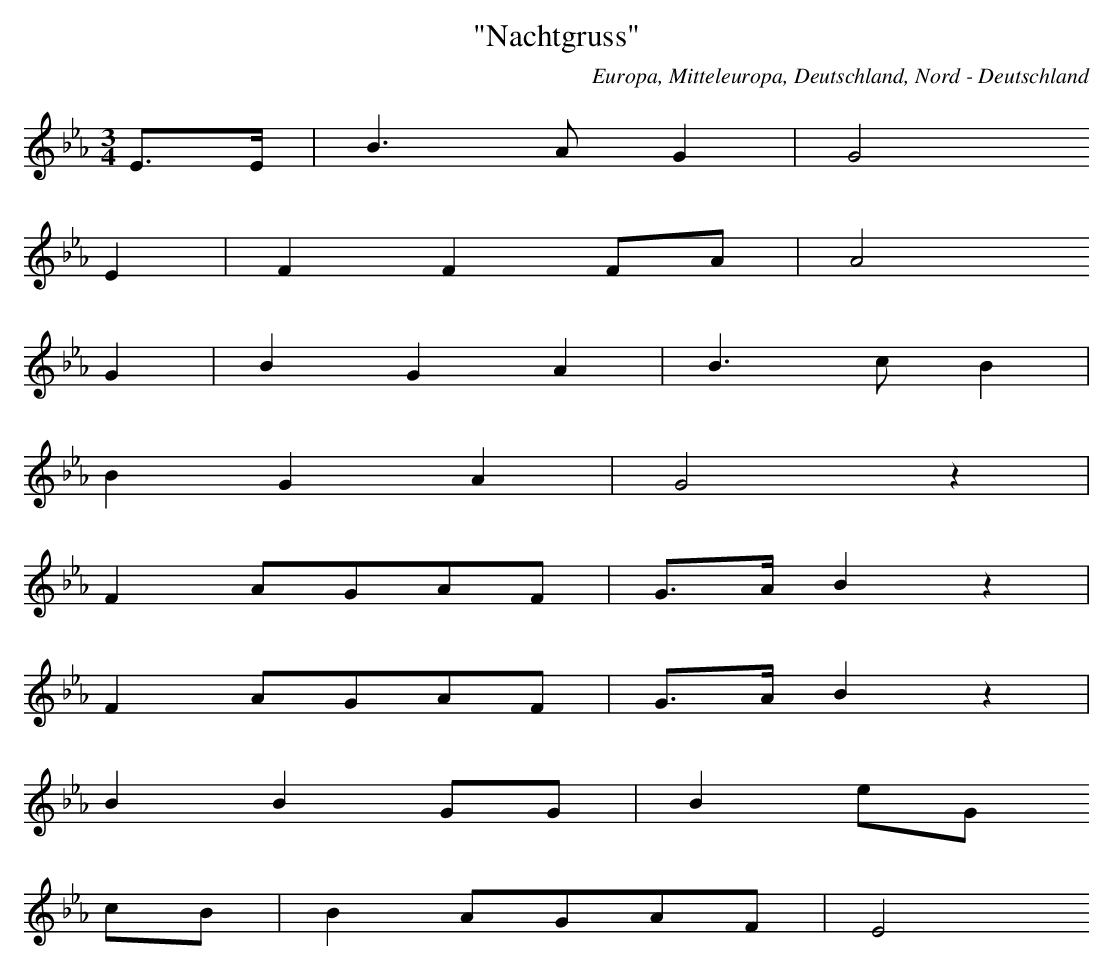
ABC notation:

X:1
T: "Nachtgruss"
O: Europa, Mitteleuropa, Deutschland, Nord - Deutschland
M: 3/4
L: 1/16
K: Eb
E3E | B6A2G4 | G8
E4 | F4F4F2A2 | A8
G4 | B4G4A4 | B6c2B4 |
B4G4A4 | G8z4 |
F4A2G2A2F2 | G3AB4z4 |
F4A2G2A2F2 | G3AB4z4 |
B4B4G2G2 | B4e2G2
c2B2 | B4A2G2A2F2 | E8
